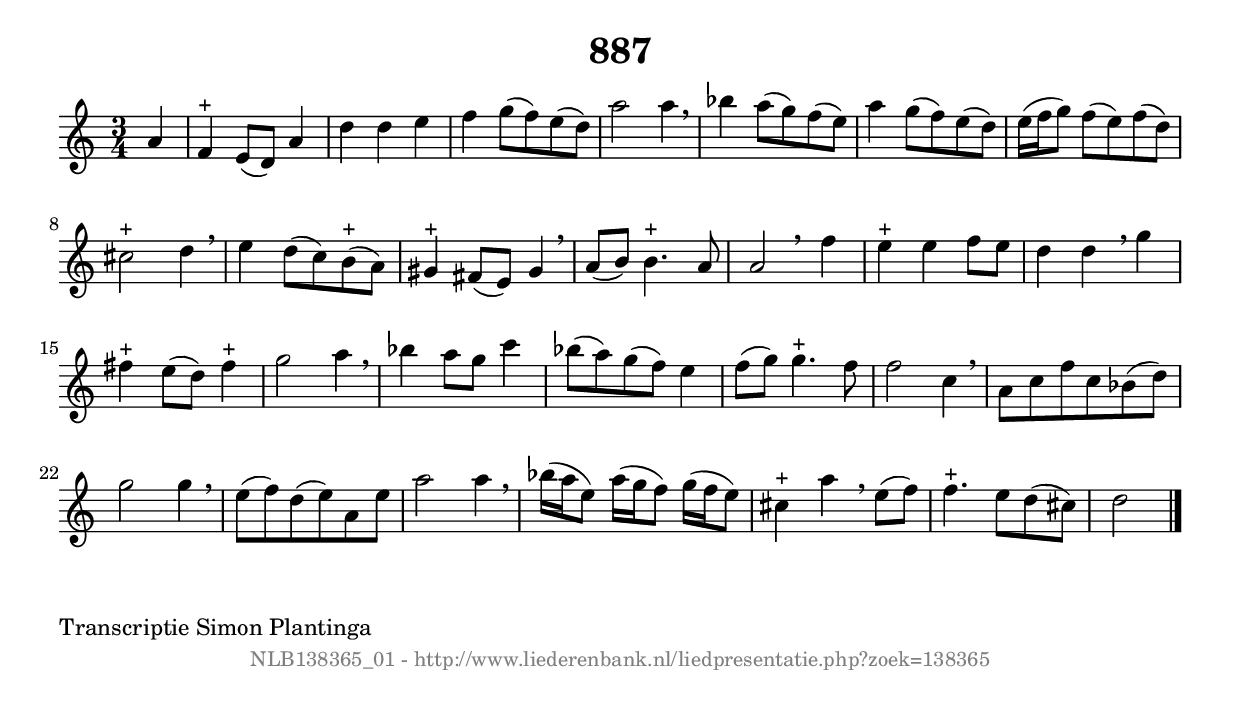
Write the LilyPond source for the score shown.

%
% produced by wce2krn 1.64 (7 June 2014)
%
\version"2.16"
#(append! paper-alist '(("long" . (cons (* 210 mm) (* 2000 mm)))))
#(set-default-paper-size "long")
sb = {\breathe}
mBreak = {\breathe }
bBreak = {\breathe }
x = {\once\override NoteHead #'style = #'cross }
gl=\glissando
itime={\override Staff.TimeSignature #'stencil = ##f }
ficta = {\once\set suggestAccidentals = ##t}
fine = {\once\override Score.RehearsalMark #'self-alignment-X = #1 \mark \markup {\italic{Fine}}}
dc = {\once\override Score.RehearsalMark #'self-alignment-X = #1 \mark \markup {\italic{D.C.}}}
dcf = {\once\override Score.RehearsalMark #'self-alignment-X = #1 \mark \markup {\italic{D.C. al Fine}}}
dcc = {\once\override Score.RehearsalMark #'self-alignment-X = #1 \mark \markup {\italic{D.C. al Coda}}}
ds = {\once\override Score.RehearsalMark #'self-alignment-X = #1 \mark \markup {\italic{D.S.}}}
dsf = {\once\override Score.RehearsalMark #'self-alignment-X = #1 \mark \markup {\italic{D.S. al Fine}}}
dsc = {\once\override Score.RehearsalMark #'self-alignment-X = #1 \mark \markup {\italic{D.S. al Coda}}}
pv = {\set Score.repeatCommands = #'((volta "1"))}
sv = {\set Score.repeatCommands = #'((volta "2"))}
tv = {\set Score.repeatCommands = #'((volta "3"))}
qv = {\set Score.repeatCommands = #'((volta "4"))}
xv = {\set Score.repeatCommands = #'((volta #f))}
\header{ tagline = ""
title = "887"
}
\score {{
\key a \minor
\relative g'
{
\set melismaBusyProperties = #'()
\partial 32*8
\time 3/4
\tempo 4=120
\override Score.MetronomeMark #'transparent = ##t
\override Score.RehearsalMark #'break-visibility = #(vector #t #t #f)
a4 | f4^"+" e8( d8) a'4 | d4 d4 e4 | f4 g8( f8) e8( d8) | a'2 a4 | \mBreak \bar "|"
bes4 a8( g8) f8( e8) | a4 g8( f8) e8( d8) | e16( f16 g8) f8( e8) f8( d8) | cis2^"+" d4 | \mBreak \bar "|"
e4 d8( c8) b8(^"+" a8) | gis4^"+" fis8( e8) gis4 \sb | a8( b8) b4.^"+" a8 | a2 \bar ":|:" \bBreak
f'4 | e4^"+" e4 f8 e8 | d4 d4 \sb g4 | fis4^"+" e8( d8) fis4^"+" | g2 a4 | \mBreak \bar "|"
bes4 a8 g8 c4 | bes8( a8) g8( f8) e4 | f8( g8) g4.^"+" f8 | f2 c4 | \mBreak \bar "|"
a8 c8 f8 c8 bes8( d8) | g2 g4 \sb | e8( f8) d8( e8) a,8 e'8 | a2 a4 | \mBreak \bar "|"
bes16( a16 e8) a16( g16 f8) g16( f16 e8) | cis4^"+" a'4 \sb e8( f8) | f4.^"+" e8 d8( cis8) | d2 \bar "|."
 }}
 \midi { }
 \layout {
            indent = 0.0\cm
}
}
\markup { \wordwrap-string #" 
Transcriptie Simon Plantinga
"}
\markup { \vspace #0 } \markup { \with-color #grey \fill-line { \center-column { \smaller "NLB138365_01 - http://www.liederenbank.nl/liedpresentatie.php?zoek=138365" } } }
